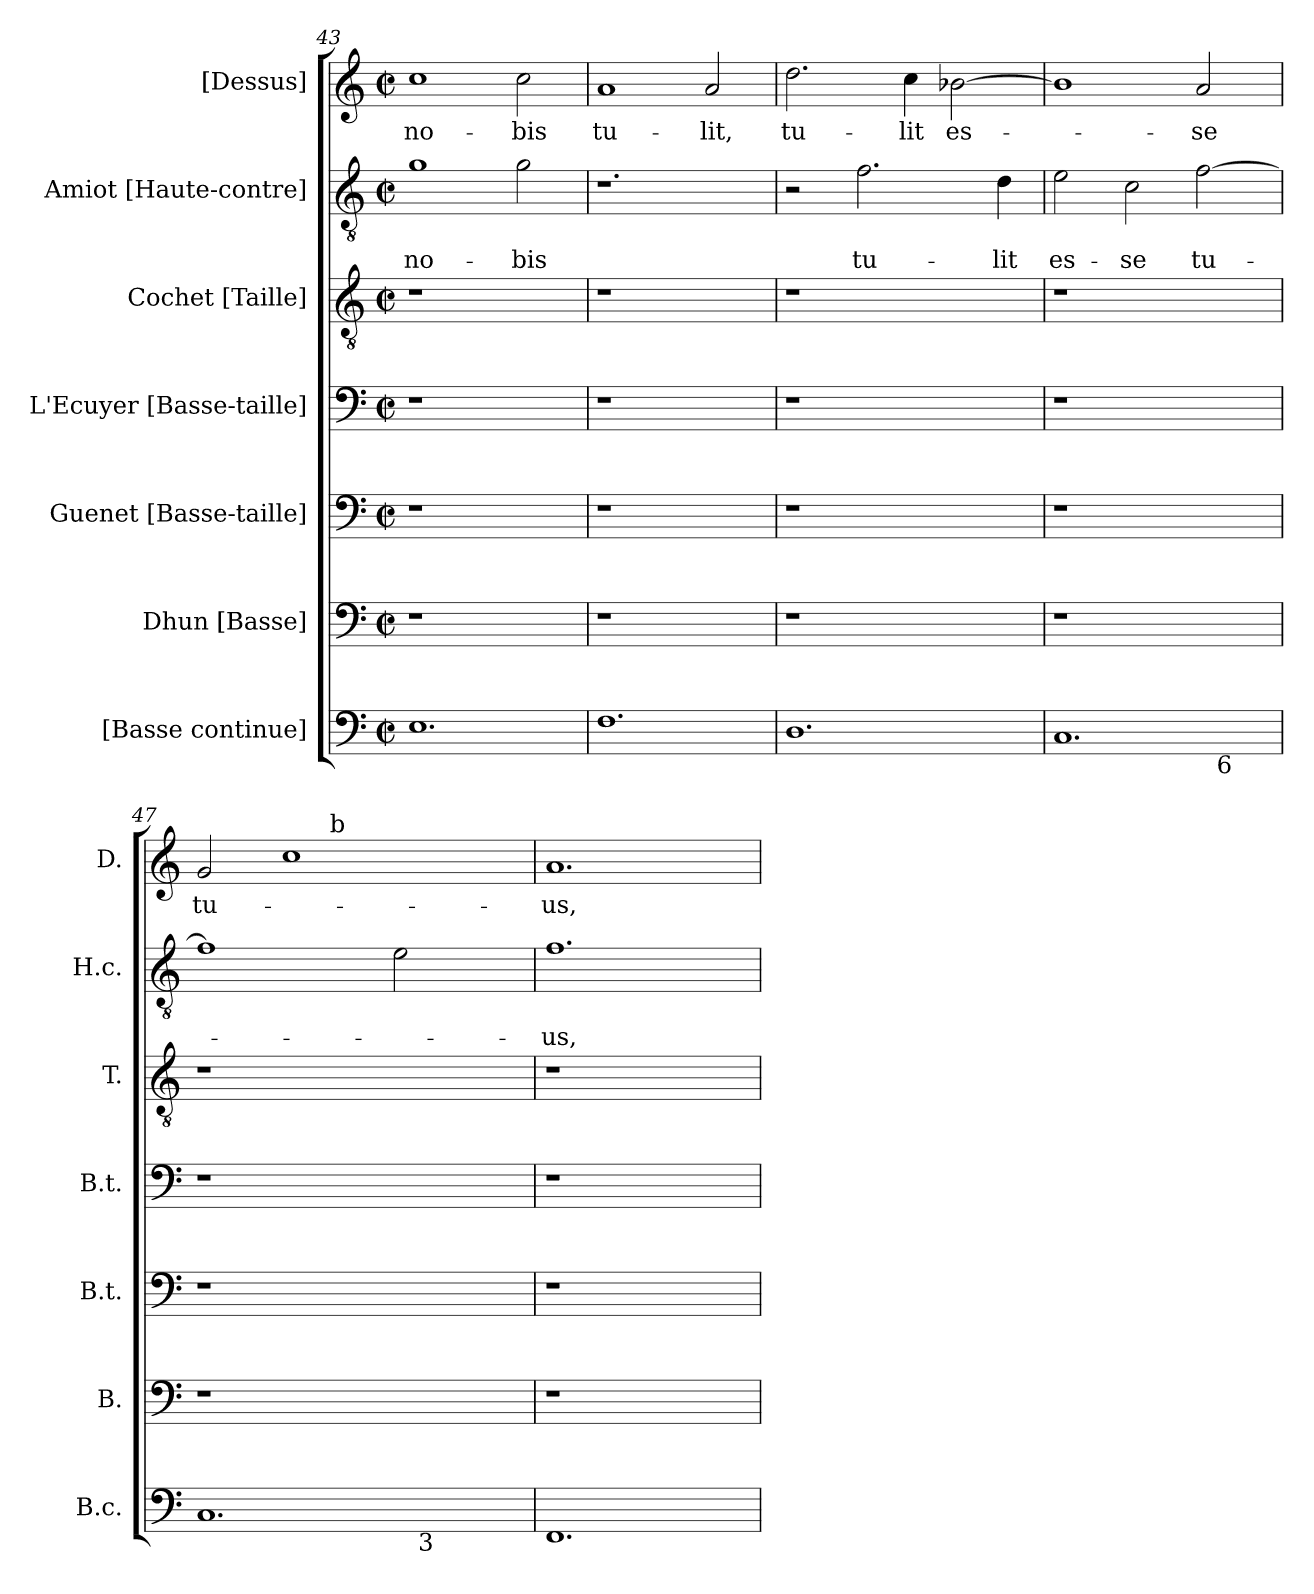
**kern	**kern	**kern	**kern	**kern	**kern	**text	**text	**kern	**text
*part7	*part6	*part5	*part4	*part3	*part2	*part2	*part2	*part1	*part1
*staff7	*staff6	*staff5	*staff4	*staff3	*staff2	*staff2	*staff2	*staff1	*staff1
*I"[Basse continue]	*I"Dhun [Basse]	*I"Guenet [Basse-taille]	*I"L'Ecuyer [Basse-taille]	*I"Cochet [Taille]	*I"Amiot [Haute-contre]	*	*	*I"[Dessus]	*
*I'B.c.	*I'B.	*I'B.t.	*I'B.t.	*I'T.	*I'H.c.	*	*	*I'D.	*
*clefF4	*clefF4	*clefF4	*clefF4	*clefGv2	*clefGv2	*	*	*clefG2	*
*k[]	*k[]	*k[]	*k[]	*k[]	*k[]	*	*	*k[]	*
*C:	*C:	*C:	*C:	*C:	*C:	*	*	*C:	*
*M2/2	*M2/2	*M2/2	*M2/2	*M2/2	*M2/2	*	*	*M2/2	*
*met(c|)	*met(c|)	*met(c|)	*met(c|)	*met(c|)	*met(c|)	*	*	*met(c|)	*
=43	=43	=43	=43	=43	=43	=43	=43	=43	=43
!	!	!	!	!	!	!	!LO:LY:b	!	!LO:LY:b
1.E	1r	1r	1r	1r	1g	.	no-	1cc	no-
!	!	!	!	!	!	!	!LO:LY:b	!	!LO:LY:b
.	2ryy	2ryy	2ryy	2ryy	2g\	.	-bis	2cc\	-bis
!!LO:LB:g=z
=44	=44	=44	=44	=44	=44	=44	=44	=44	=44
!	!	!	!	!	!	!	!	!	!LO:LY:b
1.F	1r	1r	1r	1r	1.r	.	.	1a	tu-
!	!	!	!	!	!	!	!	!	!LO:LY:b
.	2ryy	2ryy	2ryy	2ryy	.	.	.	2a/	-lit,
=45	=45	=45	=45	=45	=45	=45	=45	=45	=45
!	!	!	!	!	!	!	!	!	!LO:LY:b
1.D<	1r	1r	1r	1r	2r	.	.	2.dd\	tu-
!	!	!	!	!	!	!	!LO:LY:b	!	!
.	.	.	.	.	2.f\	.	tu-	.	.
!	!	!	!	!	!	!	!	!	!LO:LY:b
.	.	.	.	.	.	.	.	4cc\	-lit
!	!	!	!	!	!	!	!	!	!LO:LY:b
.	2ryy	2ryy	2ryy	2ryy	.	.	.	[>2b-X\	es-
!	!	!	!	!	!	!	!LO:LY:b	!	!
.	.	.	.	.	4d\	.	-lit	.	.
=46	=46	=46	=46	=46	=46	=46	=46	=46	=46
!	!	!	!	!	!	!	!LO:LY:b	!	!
*^	*	*	*	*	*	*	*	*	*
1.C	1ryy	1r	1r	1r	1r	2e\	.	es-	1b-]	.
!	!	!	!	!	!	!	!	!LO:LY:b	!	!
.	.	.	.	.	.	2c\	.	-se	.	.
!	!	!	!	!	!	!	!	!LO:LY:b	!	!LO:LY:b
.	16ryy	2ryy	2ryy	2ryy	2ryy	[>2f\	.	tu-	2a/	-se
!	!LO:TX:b:t=6	!	!	!	!	!	!	!	!	!
.	4..ryy	.	.	.	.	.	.	.	.	.
=47	=47	=47	=47	=47	=47	=47	=47	=47	=47	=47
!	!	!	!	!	!	!	!	!	!	!LO:LY:b
*	*	*	*	*	*	*	*	*	*^	*
1.C<	1ryy	1r	1r	1r	1r	1f]	.	.	2g/	2ryy	tu-
.	.	.	.	.	.	.	.	.	1cc	8.ryy	.
!	!	!	!	!	!	!	!	!	!	!LO:TX:a:t=b	!
.	.	.	.	.	.	.	.	.	.	2ryy	.
.	16ryy	2ryy	2ryy	2ryy	2ryy	2e\	.	.	.	.	.
!	!LO:TX:b:t=3	!	!	!	!	!	!	!	!	!	!
.	4..ryy	.	.	.	.	.	.	.	.	.	.
.	.	.	.	.	.	.	.	.	.	4ryy	.
.	.	.	.	.	.	.	.	.	.	16ryy	.
=48	=48	=48	=48	=48	=48	=48	=48	=48	=48	=48	=48
!	!	!	!	!	!	!	!	!LO:LY:b	!	!	!LO:LY:b
*v	*v	*	*	*	*	*	*	*	*v	*v	*
1.FF	1r	1r	1r	1r	1.f	.	-us,	1.a	-us,
.	2ryy	2ryy	2ryy	2ryy	.	.	.	.	.
=	=	=	=	=	=	=	=	=	=
*-	*-	*-	*-	*-	*-	*-	*-	*-	*-
